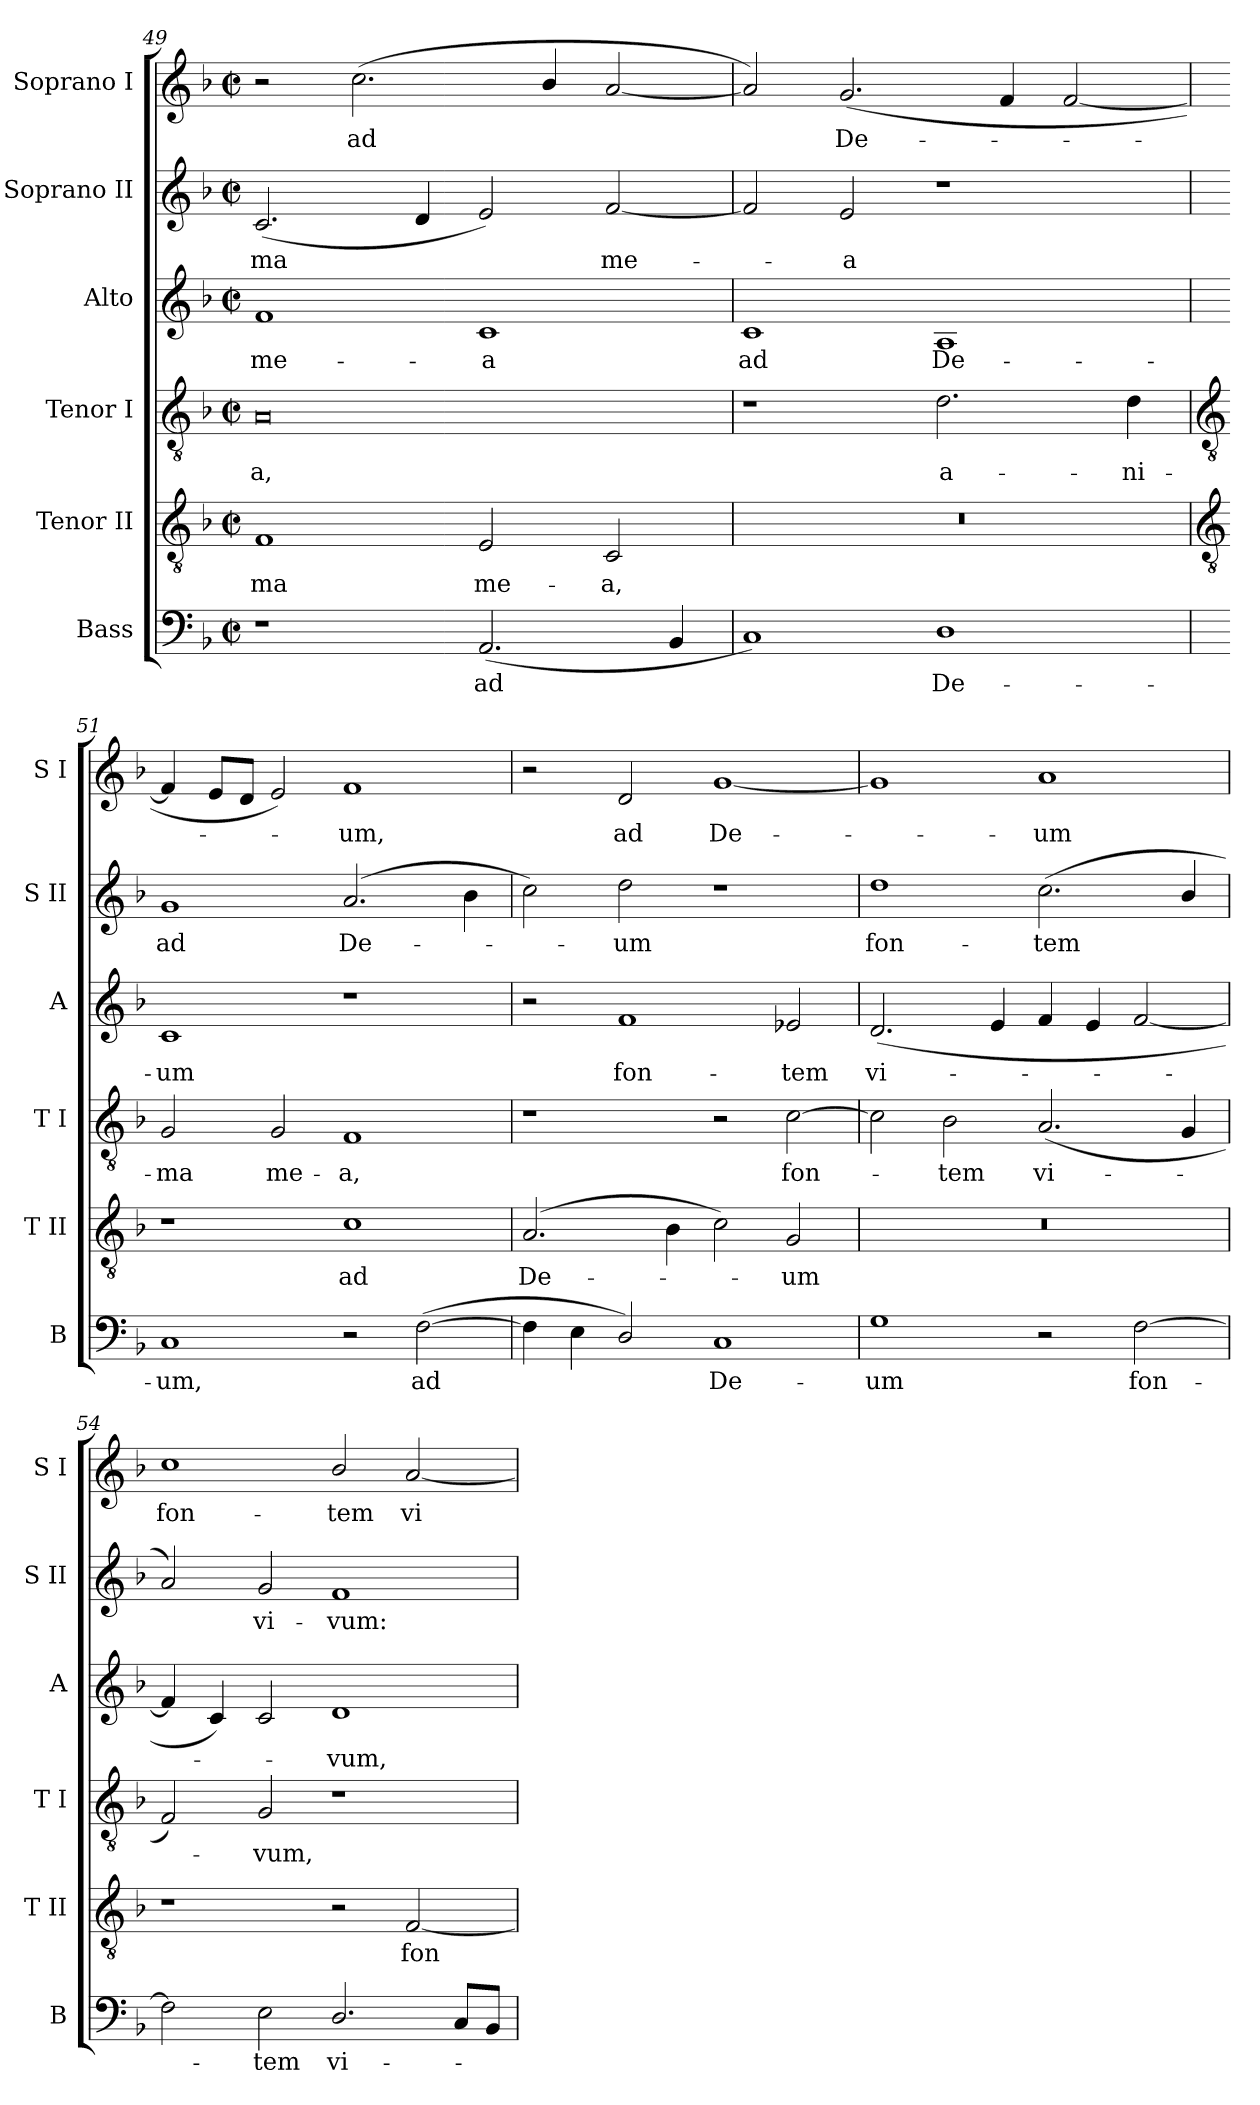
**kern	**text	**kern	**text	**kern	**text	**kern	**text	**kern	**text	**kern	**text
*part6	*part6	*part5	*part5	*part4	*part4	*part3	*part3	*part2	*part2	*part1	*part1
*staff6	*staff6	*staff5	*staff5	*staff4	*staff4	*staff3	*staff3	*staff2	*staff2	*staff1	*staff1
*I"Bass	*	*I"Tenor II	*	*I"Tenor I	*	*I"Alto	*	*I"Soprano II	*	*I"Soprano I	*
*I'B	*	*I'T II	*	*I'T I	*	*I'A	*	*I'S II	*	*I'S I	*
*clefF4	*	*clefGv2	*	*clefGv2	*	*clefG2	*	*clefG2	*	*clefG2	*
*k[b-]	*	*k[b-]	*	*k[b-]	*	*k[b-]	*	*k[b-]	*	*k[b-]	*
*F:	*	*F:	*	*F:	*	*F:	*	*F:	*	*F:	*
*M4/2	*	*M4/2	*	*M4/2	*	*M4/2	*	*M4/2	*	*M4/2	*
*met(c|)	*	*met(c|)	*	*met(c|)	*	*met(c|)	*	*met(c|)	*	*met(c|)	*
=49	=49	=49	=49	=49	=49	=49	=49	=49	=49	=49	=49
!	!	!	!LO:LY:b	!	!LO:LY:b	!	!LO:LY:b	!	!LO:LY:b	!	!
1r	.	1F	-ma	0A	-a,	1f	me-	(<2.c	-ma	2r	.
!	!	!	!	!	!	!	!	!	!	!	!LO:LY:b
.	.	.	.	.	.	.	.	.	.	(<2.cc	ad
.	.	.	.	.	.	.	.	4d	.	.	.
!	!LO:LY:b	!	!LO:LY:b	!	!	!	!LO:LY:b	!	!	!	!
(<2.AA	ad	2E	me-	.	.	1c	-a	2e)	.	.	.
.	.	.	.	.	.	.	.	.	.	4b-/	.
!	!	!	!LO:LY:b	!	!	!	!	!	!LO:LY:b	!	!
.	.	2C	-a,	.	.	.	.	[2f	me-	[2a	.
4BB-	.	.	.	.	.	.	.	.	.	.	.
=50	=50	=50	=50	=50	=50	=50	=50	=50	=50	=50	=50
!	!	!	!	!	!	!	!LO:LY:b	!	!	!	!
1C)	.	0r	.	1r	.	1c	ad	2f]	.	2a])	.
!	!	!	!	!	!	!	!	!	!LO:LY:b	!	!LO:LY:b
.	.	.	.	.	.	.	.	2e	a	(<2.g	De-
!	!LO:LY:b	!	!	!	!LO:LY:b	!	!LO:LY:b	!	!	!	!
1D	De-	.	.	2.d	a-	1A	De-	1r	.	.	.
.	.	.	.	.	.	.	.	.	.	4f	.
.	.	.	.	.	.	.	.	.	.	[2f	.
!	!	!	!	!	!LO:LY:b	!	!	!	!	!	!
.	.	.	.	4d	-ni-	.	.	.	.	.	.
!!LO:LB:g=z
=51	=51	=51	=51	=51	=51	=51	=51	=51	=51	=51	=51
*	*	*clefGv2	*	*clefGv2	*	*	*	*	*	*	*
!	!LO:LY:b	!	!	!	!LO:LY:b	!	!LO:LY:b	!	!LO:LY:b	!	!
1C	-um,	1r	.	2G	-ma	1c	-um	1g	ad	4f]	.
.	.	.	.	.	.	.	.	.	.	8eL	.
.	.	.	.	.	.	.	.	.	.	8dJ	.
!	!	!	!	!	!LO:LY:b	!	!	!	!	!	!
.	.	.	.	2G	me-	.	.	.	.	2e)	.
!	!	!	!LO:LY:b	!	!LO:LY:b	!	!	!	!LO:LY:b	!	!LO:LY:b
2r	.	1c	ad	1F	-a,	1r	.	(>2.a	De-	1f	um,
!	!LO:LY:b	!	!	!	!	!	!	!	!	!	!
(>[2F	ad	.	.	.	.	.	.	.	.	.	.
.	.	.	.	.	.	.	.	4b-	.	.	.
=52	=52	=52	=52	=52	=52	=52	=52	=52	=52	=52	=52
!	!	!	!LO:LY:b	!	!	!	!	!	!	!	!
4F]	.	(>2.A	De-	1r	.	2r	.	2cc)	.	2r	.
4E	.	.	.	.	.	.	.	.	.	.	.
!	!	!	!	!	!	!	!LO:LY:b	!	!LO:LY:b	!	!LO:LY:b
2D/)	.	.	.	.	.	1f	fon-	2dd	um	2d	ad
.	.	4B-	.	.	.	.	.	.	.	.	.
!	!LO:LY:b	!	!	!	!	!	!	!	!	!	!LO:LY:b
1C	De-	2c)	.	2r	.	.	.	1r	.	[1g	De-
!	!	!	!LO:LY:b	!	!LO:LY:b	!	!LO:LY:b	!	!	!	!
.	.	2G	um	[2c	fon-	2e-X	-tem	.	.	.	.
=53	=53	=53	=53	=53	=53	=53	=53	=53	=53	=53	=53
!	!LO:LY:b	!	!	!	!	!	!LO:LY:b	!	!LO:LY:b	!	!
1G	-um	0r	.	2c]	.	(<2.d	vi-	1dd	fon-	1g]	.
!	!	!	!	!	!LO:LY:b	!	!	!	!	!	!
.	.	.	.	2B-	-tem	.	.	.	.	.	.
.	.	.	.	.	.	4e	.	.	.	.	.
!	!	!	!	!	!LO:LY:b	!	!	!	!LO:LY:b	!	!LO:LY:b
2r	.	.	.	(<2.A	vi-	4f	.	(<2.cc	-tem	1a	um
.	.	.	.	.	.	4e	.	.	.	.	.
!	!LO:LY:b	!	!	!	!	!	!	!	!	!	!
[2F	fon-	.	.	.	.	[2f	.	.	.	.	.
.	.	.	.	4G	.	.	.	4b-/	.	.	.
=54	=54	=54	=54	=54	=54	=54	=54	=54	=54	=54	=54
!	!	!	!	!	!	!	!	!	!	!	!LO:LY:b
2F]	.	1r	.	2F)	.	4f]	.	2a)	.	1cc	fon-
.	.	.	.	.	.	4c)	.	.	.	.	.
!	!LO:LY:b	!	!	!	!LO:LY:b	!	!	!	!LO:LY:b	!	!
2E	tem	.	.	2G	vum,	2c	.	2g	vi-	.	.
!	!LO:LY:b	!	!	!	!	!	!LO:LY:b	!	!LO:LY:b	!	!LO:LY:b
2.D/	vi-	2r	.	1r	.	1d	vum,	1f	-vum:	2b-/	-tem
!	!	!	!LO:LY:b	!	!	!	!	!	!	!	!LO:LY:b
.	.	[2F	fon-	.	.	.	.	.	.	[2a	vi-
8CL	.	.	.	.	.	.	.	.	.	.	.
8BB-J	.	.	.	.	.	.	.	.	.	.	.
=	=	=	=	=	=	=	=	=	=	=	=
*-	*-	*-	*-	*-	*-	*-	*-	*-	*-	*-	*-
